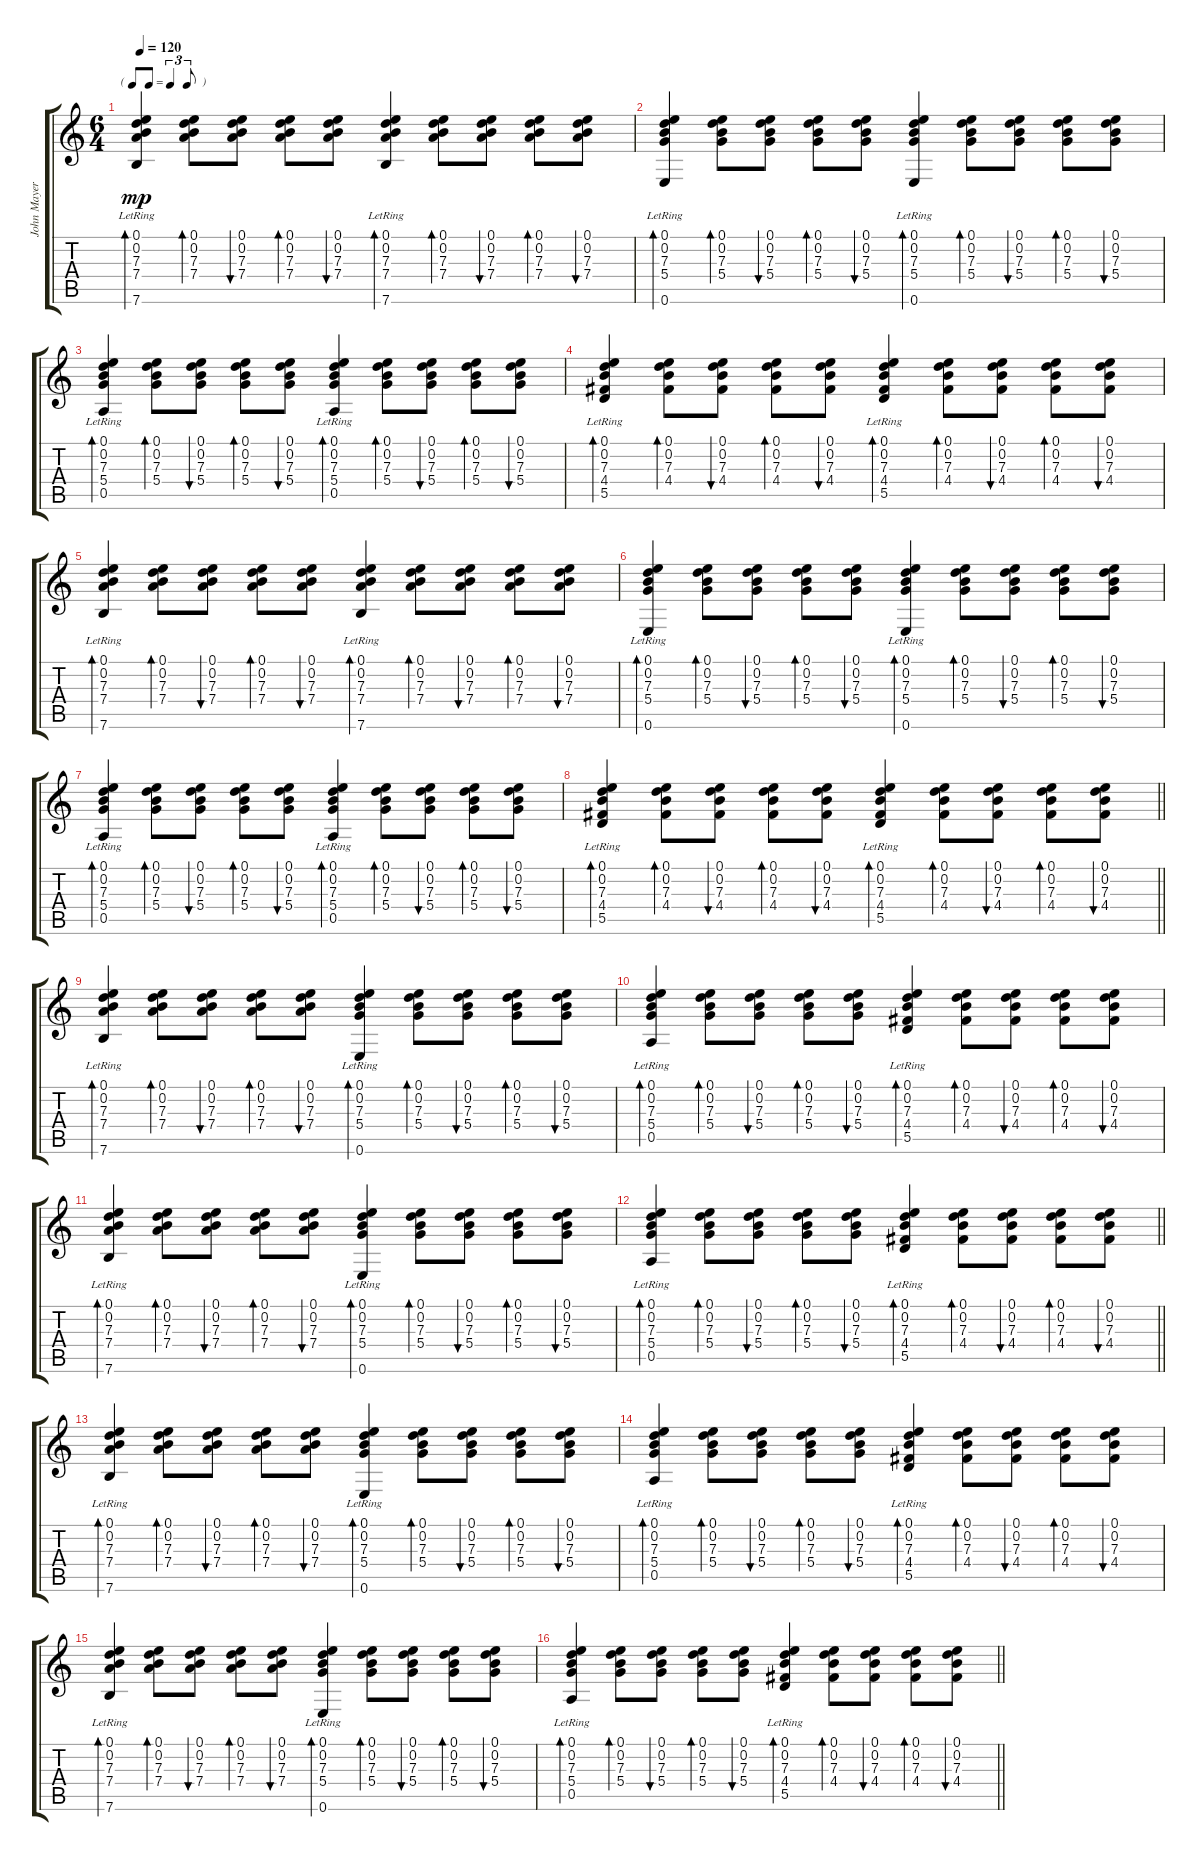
\track ("John Mayer" "John Mayer") {instrument acousticguitarsteel}
\staff {score tabs}
\tuning (E4 B3 G3 D3 A2 E2) {hide}
\ts (6 4)
\tf triplet8th
\tempo 120
\clef g2
\ks c
(0.1 0.2 7.3 7.4 7.6{lr}).4{bd 60 dy mp} (0.1 0.2 7.3 7.4).8{bd 60} (0.1 0.2 7.3 7.4).8{bu 60} (0.1 0.2 7.3 7.4).8{bd 60} (0.1 0.2 7.3 7.4).8{bu 60} (0.1 0.2 7.3 7.4 7.6{lr}).4{bd 60} (0.1 0.2 7.3 7.4).8{bd 60} (0.1 0.2 7.3 7.4).8{bu 60} (0.1 0.2 7.3 7.4).8{bd 60} (0.1 0.2 7.3 7.4).8{bu 60} |
(0.1 0.2 7.3 5.4 0.6{lr}).4{bd 60} (0.1 0.2 7.3 5.4).8{bd 60} (0.1 0.2 7.3 5.4).8{bu 60} (0.1 0.2 7.3 5.4).8{bd 60} (0.1 0.2 7.3 5.4).8{bu 60} (0.1 0.2 7.3 5.4 0.6{lr}).4{bd 60} (0.1 0.2 7.3 5.4).8{bd 60} (0.1 0.2 7.3 5.4).8{bu 60} (0.1 0.2 7.3 5.4).8{bd 60} (0.1 0.2 7.3 5.4).8{bu 60} |
(0.1 0.2 7.3 5.4 0.5{lr}).4{bd 60} (0.1 0.2 7.3 5.4).8{bd 60} (0.1 0.2 7.3 5.4).8{bu 60} (0.1 0.2 7.3 5.4).8{bd 60} (0.1 0.2 7.3 5.4).8{bu 60} (0.1 0.2 7.3 5.4 0.5{lr}).4{bd 60} (0.1 0.2 7.3 5.4).8{bd 60} (0.1 0.2 7.3 5.4).8{bu 60} (0.1 0.2 7.3 5.4).8{bd 60} (0.1 0.2 7.3 5.4).8{bu 60} |
(0.1 0.2 7.3 4.4 5.5{lr}).4{bd 60} (0.1 0.2 7.3 4.4).8{bd 60} (0.1 0.2 7.3 4.4).8{bu 60} (0.1 0.2 7.3 4.4).8{bd 60} (0.1 0.2 7.3 4.4).8{bu 60} (0.1 0.2 7.3 4.4 5.5{lr}).4{bd 60} (0.1 0.2 7.3 4.4).8{bd 60} (0.1 0.2 7.3 4.4).8{bu 60} (0.1 0.2 7.3 4.4).8{bd 60} (0.1 0.2 7.3 4.4).8{bu 60} |
(0.1 0.2 7.3 7.4 7.6{lr}).4{bd 60} (0.1 0.2 7.3 7.4).8{bd 60} (0.1 0.2 7.3 7.4).8{bu 60} (0.1 0.2 7.3 7.4).8{bd 60} (0.1 0.2 7.3 7.4).8{bu 60} (0.1 0.2 7.3 7.4 7.6{lr}).4{bd 60} (0.1 0.2 7.3 7.4).8{bd 60} (0.1 0.2 7.3 7.4).8{bu 60} (0.1 0.2 7.3 7.4).8{bd 60} (0.1 0.2 7.3 7.4).8{bu 60} |
(0.1 0.2 7.3 5.4 0.6{lr}).4{bd 60} (0.1 0.2 7.3 5.4).8{bd 60} (0.1 0.2 7.3 5.4).8{bu 60} (0.1 0.2 7.3 5.4).8{bd 60} (0.1 0.2 7.3 5.4).8{bu 60} (0.1 0.2 7.3 5.4 0.6{lr}).4{bd 60} (0.1 0.2 7.3 5.4).8{bd 60} (0.1 0.2 7.3 5.4).8{bu 60} (0.1 0.2 7.3 5.4).8{bd 60} (0.1 0.2 7.3 5.4).8{bu 60} |
(0.1 0.2 7.3 5.4 0.5{lr}).4{bd 60} (0.1 0.2 7.3 5.4).8{bd 60} (0.1 0.2 7.3 5.4).8{bu 60} (0.1 0.2 7.3 5.4).8{bd 60} (0.1 0.2 7.3 5.4).8{bu 60} (0.1 0.2 7.3 5.4 0.5{lr}).4{bd 60} (0.1 0.2 7.3 5.4).8{bd 60} (0.1 0.2 7.3 5.4).8{bu 60} (0.1 0.2 7.3 5.4).8{bd 60} (0.1 0.2 7.3 5.4).8{bu 60} |
\barLineRight lightlight
(0.1 0.2 7.3 4.4 5.5{lr}).4{bd 60} (0.1 0.2 7.3 4.4).8{bd 60} (0.1 0.2 7.3 4.4).8{bu 60} (0.1 0.2 7.3 4.4).8{bd 60} (0.1 0.2 7.3 4.4).8{bu 60} (0.1 0.2 7.3 4.4 5.5{lr}).4{bd 60} (0.1 0.2 7.3 4.4).8{bd 60} (0.1 0.2 7.3 4.4).8{bu 60} (0.1 0.2 7.3 4.4).8{bd 60} (0.1 0.2 7.3 4.4).8{bu 60} |
(0.1 0.2 7.3 7.4 7.6{lr}).4{bd 60} (0.1 0.2 7.3 7.4).8{bd 60} (0.1 0.2 7.3 7.4).8{bu 60} (0.1 0.2 7.3 7.4).8{bd 60} (0.1 0.2 7.3 7.4).8{bu 60} (0.1 0.2 7.3 5.4 0.6{lr}).4{bd 60} (0.1 0.2 7.3 5.4).8{bd 60} (0.1 0.2 7.3 5.4).8{bu 60} (0.1 0.2 7.3 5.4).8{bd 60} (0.1 0.2 7.3 5.4).8{bu 60} |
(0.1 0.2 7.3 5.4 0.5{lr}).4{bd 60} (0.1 0.2 7.3 5.4).8{bd 60} (0.1 0.2 7.3 5.4).8{bu 60} (0.1 0.2 7.3 5.4).8{bd 60} (0.1 0.2 7.3 5.4).8{bu 60} (0.1 0.2 7.3 4.4 5.5{lr}).4{bd 60} (0.1 0.2 7.3 4.4).8{bd 60} (0.1 0.2 7.3 4.4).8{bu 60} (0.1 0.2 7.3 4.4).8{bd 60} (0.1 0.2 7.3 4.4).8{bu 60} |
(0.1 0.2 7.3 7.4 7.6{lr}).4{bd 60} (0.1 0.2 7.3 7.4).8{bd 60} (0.1 0.2 7.3 7.4).8{bu 60} (0.1 0.2 7.3 7.4).8{bd 60} (0.1 0.2 7.3 7.4).8{bu 60} (0.1 0.2 7.3 5.4 0.6{lr}).4{bd 60} (0.1 0.2 7.3 5.4).8{bd 60} (0.1 0.2 7.3 5.4).8{bu 60} (0.1 0.2 7.3 5.4).8{bd 60} (0.1 0.2 7.3 5.4).8{bu 60} |
\barLineRight lightlight
(0.1 0.2 7.3 5.4 0.5{lr}).4{bd 60} (0.1 0.2 7.3 5.4).8{bd 60} (0.1 0.2 7.3 5.4).8{bu 60} (0.1 0.2 7.3 5.4).8{bd 60} (0.1 0.2 7.3 5.4).8{bu 60} (0.1 0.2 7.3 4.4 5.5{lr}).4{bd 60} (0.1 0.2 7.3 4.4).8{bd 60} (0.1 0.2 7.3 4.4).8{bu 60} (0.1 0.2 7.3 4.4).8{bd 60} (0.1 0.2 7.3 4.4).8{bu 60} |
(0.1 0.2 7.3 7.4 7.6{lr}).4{bd 60} (0.1 0.2 7.3 7.4).8{bd 60} (0.1 0.2 7.3 7.4).8{bu 60} (0.1 0.2 7.3 7.4).8{bd 60} (0.1 0.2 7.3 7.4).8{bu 60} (0.1 0.2 7.3 5.4 0.6{lr}).4{bd 60} (0.1 0.2 7.3 5.4).8{bd 60} (0.1 0.2 7.3 5.4).8{bu 60} (0.1 0.2 7.3 5.4).8{bd 60} (0.1 0.2 7.3 5.4).8{bu 60} |
(0.1 0.2 7.3 5.4 0.5{lr}).4{bd 60} (0.1 0.2 7.3 5.4).8{bd 60} (0.1 0.2 7.3 5.4).8{bu 60} (0.1 0.2 7.3 5.4).8{bd 60} (0.1 0.2 7.3 5.4).8{bu 60} (0.1 0.2 7.3 4.4 5.5{lr}).4{bd 60} (0.1 0.2 7.3 4.4).8{bd 60} (0.1 0.2 7.3 4.4).8{bu 60} (0.1 0.2 7.3 4.4).8{bd 60} (0.1 0.2 7.3 4.4).8{bu 60} |
(0.1 0.2 7.3 7.4 7.6{lr}).4{bd 60} (0.1 0.2 7.3 7.4).8{bd 60} (0.1 0.2 7.3 7.4).8{bu 60} (0.1 0.2 7.3 7.4).8{bd 60} (0.1 0.2 7.3 7.4).8{bu 60} (0.1 0.2 7.3 5.4 0.6{lr}).4{bd 60} (0.1 0.2 7.3 5.4).8{bd 60} (0.1 0.2 7.3 5.4).8{bu 60} (0.1 0.2 7.3 5.4).8{bd 60} (0.1 0.2 7.3 5.4).8{bu 60} |
\barLineRight lightlight
(0.1 0.2 7.3 5.4 0.5{lr}).4{bd 60} (0.1 0.2 7.3 5.4).8{bd 60} (0.1 0.2 7.3 5.4).8{bu 60} (0.1 0.2 7.3 5.4).8{bd 60} (0.1 0.2 7.3 5.4).8{bu 60} (0.1 0.2 7.3 4.4 5.5{lr}).4{bd 60} (0.1 0.2 7.3 4.4).8{bd 60} (0.1 0.2 7.3 4.4).8{bu 60} (0.1 0.2 7.3 4.4).8{bd 60} (0.1 0.2 7.3 4.4).8{bu 60}
